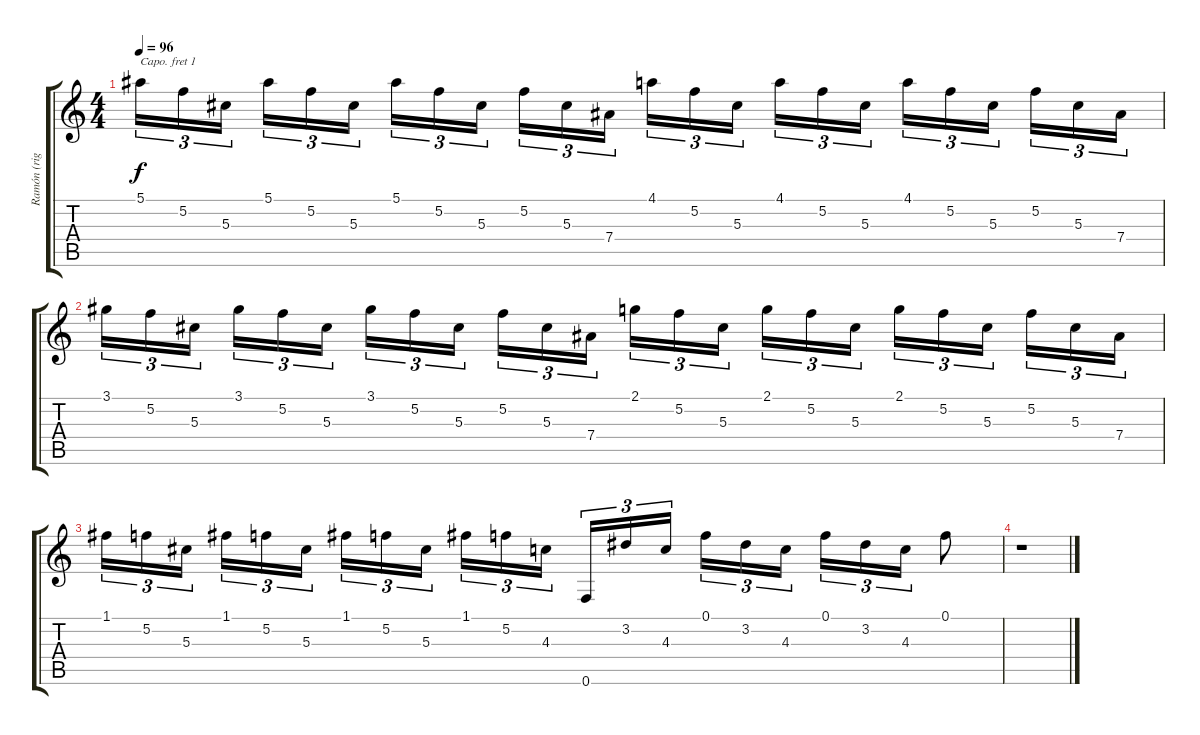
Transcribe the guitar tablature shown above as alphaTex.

\track ("Ramón (right channel)" "Ramón (rig") {instrument acousticguitarnylon}
\staff {score tabs}
\capo 1
\tuning (E4 B3 G3 D3 A2 E2) {hide}
\ts (4 4)
\tempo 96
\clef g2
\ks c
5.1.16{tu (3 2) dy f} 5.2.16{tu (3 2)} 5.3.16{tu (3 2)} 5.1.16{tu (3 2)} 5.2.16{tu (3 2)} 5.3.16{tu (3 2)} 5.1.16{tu (3 2)} 5.2.16{tu (3 2)} 5.3.16{tu (3 2)} 5.2.16{tu (3 2)} 5.3.16{tu (3 2)} 7.4.16{tu (3 2)} 4.1.16{tu (3 2)} 5.2.16{tu (3 2)} 5.3.16{tu (3 2)} 4.1.16{tu (3 2)} 5.2.16{tu (3 2)} 5.3.16{tu (3 2)} 4.1.16{tu (3 2)} 5.2.16{tu (3 2)} 5.3.16{tu (3 2)} 5.2.16{tu (3 2)} 5.3.16{tu (3 2)} 7.4.16{tu (3 2)} |
3.1.16{tu (3 2)} 5.2.16{tu (3 2)} 5.3.16{tu (3 2)} 3.1.16{tu (3 2)} 5.2.16{tu (3 2)} 5.3.16{tu (3 2)} 3.1.16{tu (3 2)} 5.2.16{tu (3 2)} 5.3.16{tu (3 2)} 5.2.16{tu (3 2)} 5.3.16{tu (3 2)} 7.4.16{tu (3 2)} 2.1.16{tu (3 2)} 5.2.16{tu (3 2)} 5.3.16{tu (3 2)} 2.1.16{tu (3 2)} 5.2.16{tu (3 2)} 5.3.16{tu (3 2)} 2.1.16{tu (3 2)} 5.2.16{tu (3 2)} 5.3.16{tu (3 2)} 5.2.16{tu (3 2)} 5.3.16{tu (3 2)} 7.4.16{tu (3 2)} |
1.1.16{tu (3 2)} 5.2.16{tu (3 2)} 5.3.16{tu (3 2)} 1.1.16{tu (3 2)} 5.2.16{tu (3 2)} 5.3.16{tu (3 2)} 1.1.16{tu (3 2)} 5.2.16{tu (3 2)} 5.3.16{tu (3 2)} 1.1.16{tu (3 2)} 5.2.16{tu (3 2)} 4.3.16{tu (3 2)} 0.6.16{tu (3 2)} 3.2.16{tu (3 2)} 4.3.16{tu (3 2)} 0.1.16{tu (3 2)} 3.2.16{tu (3 2)} 4.3.16{tu (3 2)} 0.1.16{tu (3 2)} 3.2.16{tu (3 2)} 4.3.16{tu (3 2)} 0.1.8 |
r.1
